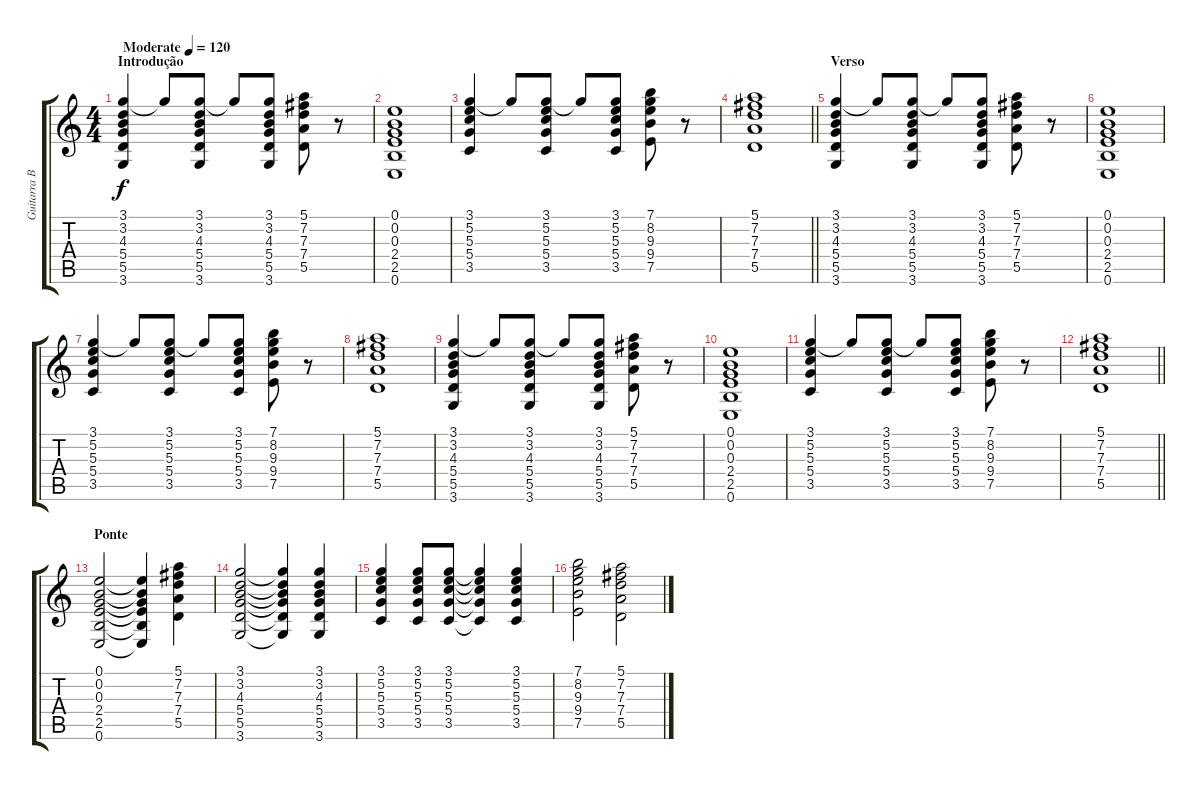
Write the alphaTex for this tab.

\track ("Guitarra Base" "Guitarra B") {instrument acousticguitarsteel}
\staff {score tabs}
\tuning (E4 B3 G3 D3 A2 E2) {hide}
\ts (4 4)
\section ("" "Introdução")
\tempo (120 "Moderate")
\clef g2
\ks c
(3.1 3.2 4.3 5.4 5.5 3.6).4{dy f instrument acousticguitarsteel} 3.1{t}.8 (3.1 3.2 4.3 5.4 5.5 3.6).8 3.1{t}.8 (3.1 3.2 4.3 5.4 5.5 3.6).8 (5.1 7.2 7.3 7.4 5.5).8 r.8 |
(0.1 0.2 0.3 2.4 2.5 0.6).1 |
(3.1 5.2 5.3 5.4 3.5).4 3.1{t}.8 (3.1 5.2 5.3 5.4 3.5).8 3.1{t}.8 (3.1 5.2 5.3 5.4 3.5).8 (7.1 8.2 9.3 9.4 7.5).8 r.8 |
\barLineRight lightlight
(5.1 7.2 7.3 7.4 5.5).1 |
\section ("" "Verso")
(3.1 3.2 4.3 5.4 5.5 3.6).4 3.1{t}.8 (3.1 3.2 4.3 5.4 5.5 3.6).8 3.1{t}.8 (3.1 3.2 4.3 5.4 5.5 3.6).8 (5.1 7.2 7.3 7.4 5.5).8 r.8 |
(0.1 0.2 0.3 2.4 2.5 0.6).1 |
(3.1 5.2 5.3 5.4 3.5).4 3.1{t}.8 (3.1 5.2 5.3 5.4 3.5).8 3.1{t}.8 (3.1 5.2 5.3 5.4 3.5).8 (7.1 8.2 9.3 9.4 7.5).8 r.8 |
(5.1 7.2 7.3 7.4 5.5).1 |
(3.1 3.2 4.3 5.4 5.5 3.6).4 3.1{t}.8 (3.1 3.2 4.3 5.4 5.5 3.6).8 3.1{t}.8 (3.1 3.2 4.3 5.4 5.5 3.6).8 (5.1 7.2 7.3 7.4 5.5).8 r.8 |
(0.1 0.2 0.3 2.4 2.5 0.6).1 |
(3.1 5.2 5.3 5.4 3.5).4 3.1{t}.8 (3.1 5.2 5.3 5.4 3.5).8 3.1{t}.8 (3.1 5.2 5.3 5.4 3.5).8 (7.1 8.2 9.3 9.4 7.5).8 r.8 |
\barLineRight lightlight
(5.1 7.2 7.3 7.4 5.5).1 |
\section ("" "Ponte")
(0.1 0.2 0.3 2.4 2.5 0.6).2 (0.1{t} 0.2{t} 0.3{t} 2.4{t} 2.5{t} 0.6{t}).4 (5.1 7.2 7.3 7.4 5.5).4 |
(3.1 3.2 4.3 5.4 5.5 3.6).2 (3.1{t} 3.2{t} 4.3{t} 5.4{t} 5.5{t} 3.6{t}).4 (3.1 3.2 4.3 5.4 5.5 3.6).4 |
(3.1 5.2 5.3 5.4 3.5).4 (3.1 5.2 5.3 5.4 3.5).8 (3.1 5.2 5.3 5.4 3.5).8 (3.1{t} 5.2{t} 5.3{t} 5.4{t} 3.5{t}).4 (3.1 5.2 5.3 5.4 3.5).4 |
(7.1 8.2 9.3 9.4 7.5).2 (5.1 7.2 7.3 7.4 5.5).2
